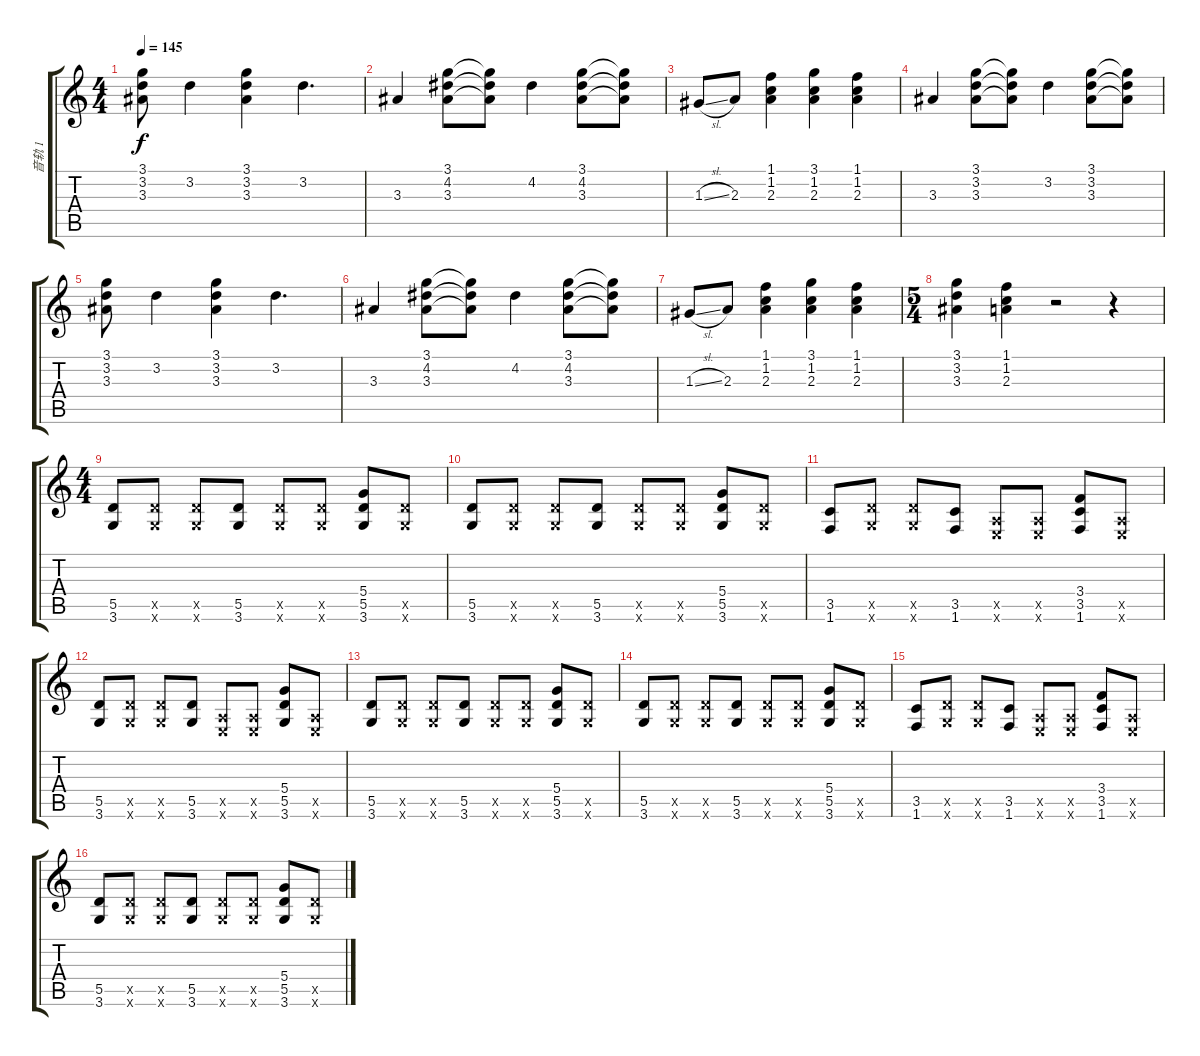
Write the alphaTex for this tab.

\track ("音轨 1" "音轨 1") {instrument acousticguitarnylon}
\staff {score tabs}
\tuning (E4 B3 G3 D3 A2 E2) {hide}
\ts (4 4)
\tempo 145
\clef g2
\ks c
(3.1 3.2 3.3).8{dy f} 3.2.4 (3.1 3.2 3.3).4 3.2.4{d} |
3.3.4 (3.1 4.2 3.3).8 (3.1{t} 4.2{t} 3.3{t}).8 4.2.4 (3.1 4.2 3.3).8 (3.1{t} 4.2{t} 3.3{t}).8 |
1.3{sl}.8 2.3.8 (1.1 1.2 2.3).4 (3.1 1.2 2.3).4 (1.1 1.2 2.3).4 |
3.3.4 (3.1 3.2 3.3).8 (3.1{t} 3.2{t} 3.3{t}).8 3.2.4 (3.1 3.2 3.3).8 (3.1{t} 3.2{t} 3.3{t}).8 |
(3.1 3.2 3.3).8 3.2.4 (3.1 3.2 3.3).4 3.2.4{d} |
3.3.4 (3.1 4.2 3.3).8 (3.1{t} 4.2{t} 3.3{t}).8 4.2.4 (3.1 4.2 3.3).8 (3.1{t} 4.2{t} 3.3{t}).8 |
1.3{sl}.8 2.3.8 (1.1 1.2 2.3).4 (3.1 1.2 2.3).4 (1.1 1.2 2.3).4 |
\ts (5 4)
(3.1 3.2 3.3).4 (1.1 1.2 2.3).4 r.2 r.4 |
\ts (4 4)
(5.5 3.6).8 (5.5{x} 3.6{x}).8 (5.5{x} 3.6{x}).8 (5.5 3.6).8 (5.5{x} 3.6{x}).8 (5.5{x} 3.6{x}).8 (5.4 5.5 3.6).8 (5.5{x} 3.6{x}).8 |
(5.5 3.6).8 (5.5{x} 3.6{x}).8 (5.5{x} 3.6{x}).8 (5.5 3.6).8 (5.5{x} 3.6{x}).8 (5.5{x} 3.6{x}).8 (5.4 5.5 3.6).8 (5.5{x} 3.6{x}).8 |
(3.5 1.6).8 (5.5{x} 3.6{x}).8 (5.5{x} 3.6{x}).8 (3.5 1.6).8 (0.5{x} 0.6{x}).8 (0.5{x} 0.6{x}).8 (3.4 3.5 1.6).8 (0.5{x} 0.6{x}).8 |
(5.5 3.6).8 (5.5{x} 3.6{x}).8 (5.5{x} 3.6{x}).8 (5.5 3.6).8 (0.5{x} 0.6{x}).8 (0.5{x} 0.6{x}).8 (5.4 5.5 3.6).8 (0.5{x} 0.6{x}).8 |
(5.5 3.6).8 (5.5{x} 3.6{x}).8 (5.5{x} 3.6{x}).8 (5.5 3.6).8 (5.5{x} 3.6{x}).8 (5.5{x} 3.6{x}).8 (5.4 5.5 3.6).8 (5.5{x} 3.6{x}).8 |
(5.5 3.6).8 (5.5{x} 3.6{x}).8 (5.5{x} 3.6{x}).8 (5.5 3.6).8 (5.5{x} 3.6{x}).8 (5.5{x} 3.6{x}).8 (5.4 5.5 3.6).8 (5.5{x} 3.6{x}).8 |
(3.5 1.6).8 (5.5{x} 3.6{x}).8 (5.5{x} 3.6{x}).8 (3.5 1.6).8 (0.5{x} 0.6{x}).8 (0.5{x} 0.6{x}).8 (3.4 3.5 1.6).8 (0.5{x} 0.6{x}).8 |
(5.5 3.6).8 (5.5{x} 3.6{x}).8 (5.5{x} 3.6{x}).8 (5.5 3.6).8 (5.5{x} 3.6{x}).8 (5.5{x} 3.6{x}).8 (5.4 5.5 3.6).8 (5.5{x} 3.6{x}).8
